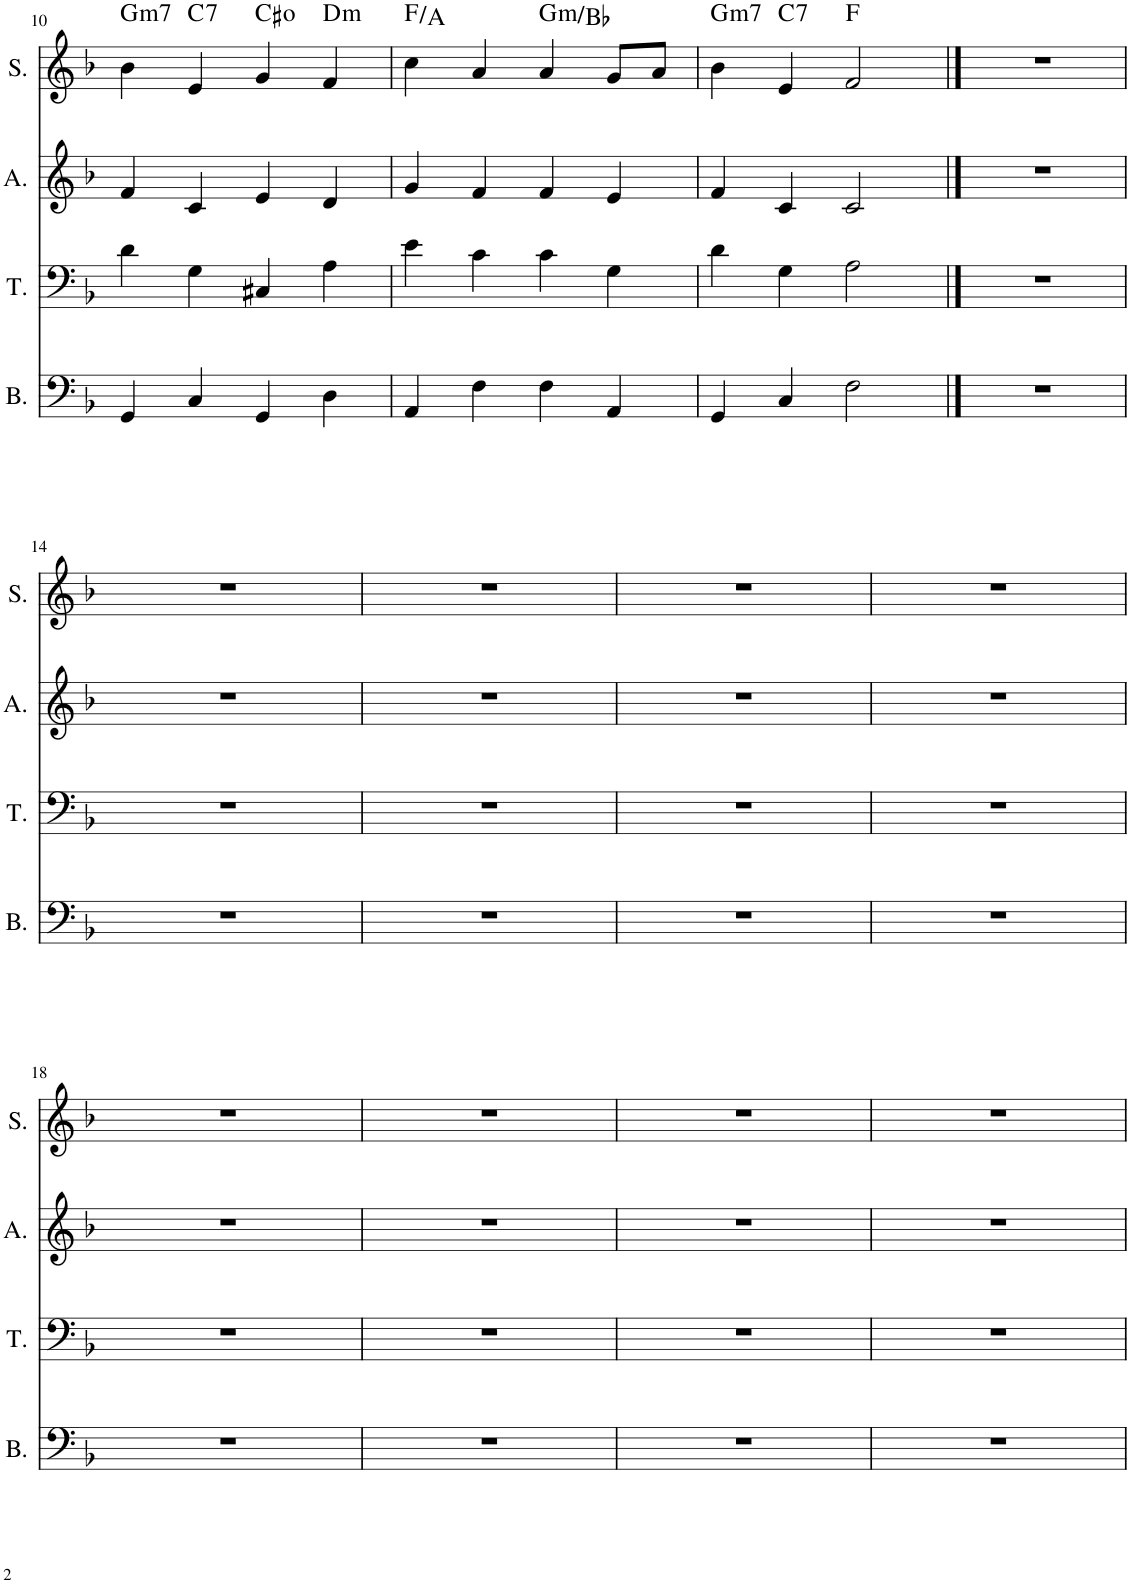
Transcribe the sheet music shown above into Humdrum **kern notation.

**kern	**kern	**kern	**kern	**harte
*part4	*part3	*part2	*part1	*part1
*staff4	*staff3	*staff2	*staff1	*
*I"Bass	*I"Tenor	*I"Alto	*I"Soprano	*
*I'B.	*I'T.	*I'A.	*I'S.	*
!!LO:PB:g=z
*clefF4	*clefF4	*clefG2	*clefG2	*
*k[b-]	*k[b-]	*k[b-]	*k[b-]	*
*M4/4	*M4/4	*M4/4	*M4/4	*
=10	=10	=10	=10	=10
!	!	!	!	!LO:H:kt=m7
4GG/	4d\	4f/	4b-\	G:min7
!	!	!	!	!LO:H:kt=7
4C/	4G\	4c/	4e/	C:7
4GG/	4C#X/	4e/	4g/	C#:dim
!	!	!	!	!LO:H:kt=m
4D\	4A\	4d/	4f/	D:min
=11	=11	=11	=11	=11
4AA/	4e\	4g/	4cc\	F:maj/3
4F\	4c\	4f/	4a/	.
!	!	!	!	!LO:H:kt=m
4F\	4c\	4f/	4a/	G:min/b3
4AA/	4G\	4e/	8g/L	.
.	.	.	8a/J	.
=12	=12	=12	=12	=12
!	!	!	!	!LO:H:kt=m7
4GG/	4d\	4f/	4b-\	G:min7
!	!	!	!	!LO:H:kt=7
4C/	4G\	4c/	4e/	C:7
2F\	2A\	2c/	2f/	F:maj
==13	==13	==13	==13	==13
1r	1r	1r	1r	.
!!LO:LB:g=z
=14	=14	=14	=14	=14
1r	1r	1r	1r	.
=15	=15	=15	=15	=15
1r	1r	1r	1r	.
=16	=16	=16	=16	=16
1r	1r	1r	1r	.
=17	=17	=17	=17	=17
1r	1r	1r	1r	.
!!LO:LB:g=z
=18	=18	=18	=18	=18
1r	1r	1r	1r	.
=19	=19	=19	=19	=19
1r	1r	1r	1r	.
=20	=20	=20	=20	=20
1r	1r	1r	1r	.
=21	=21	=21	=21	=21
1r	1r	1r	1r	.
=	=	=	=	=
*-	*-	*-	*-	*-
